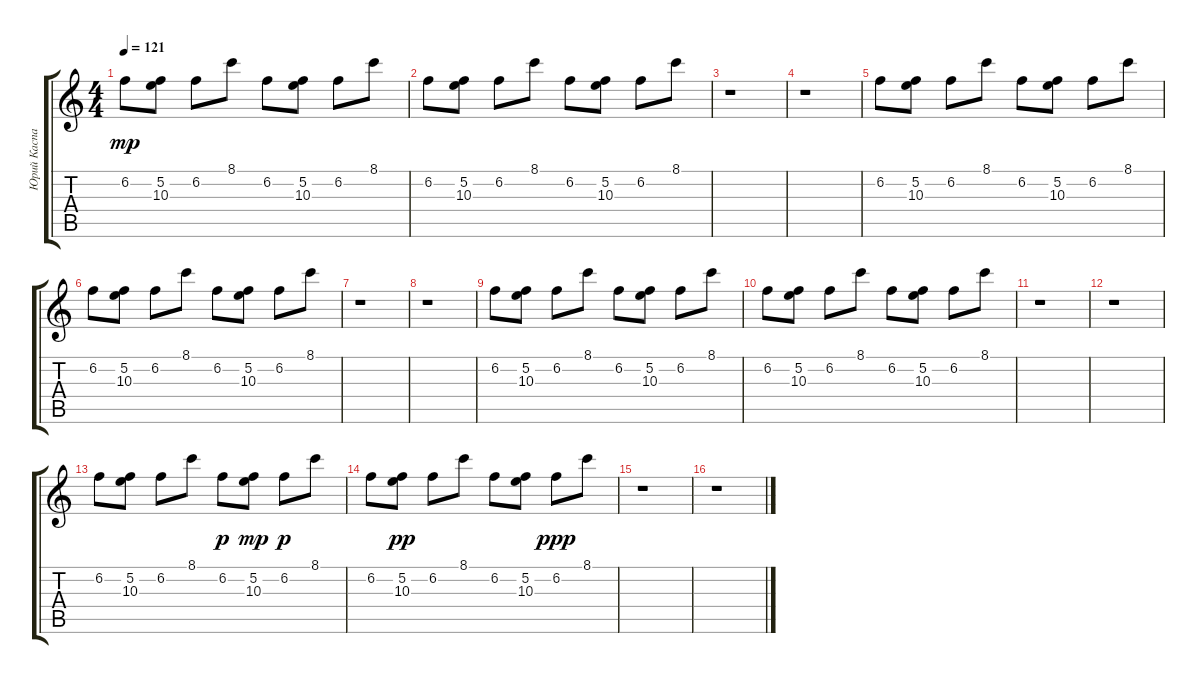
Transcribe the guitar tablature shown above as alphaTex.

\track ("Юрий Каспарян_4" "Юрий Каспа") {instrument acousticguitarsteel}
\staff {score tabs}
\tuning (E4 B3 G3 D3 A2 E2) {hide}
\ts (4 4)
\tempo 121
\clef g2
\ks c
6.2.8{dy mp} (5.2 10.3).8 6.2.8 8.1.8 6.2.8 (5.2 10.3).8 6.2.8 8.1.8 |
6.2.8 (5.2 10.3).8 6.2.8 8.1.8 6.2.8 (5.2 10.3).8 6.2.8 8.1.8 |
r.1 |
r.1 |
6.2.8 (5.2 10.3).8 6.2.8 8.1.8 6.2.8 (5.2 10.3).8 6.2.8 8.1.8 |
6.2.8 (5.2 10.3).8 6.2.8 8.1.8 6.2.8 (5.2 10.3).8 6.2.8 8.1.8 |
r.1 |
r.1 |
6.2.8 (5.2 10.3).8 6.2.8 8.1.8 6.2.8 (5.2 10.3).8 6.2.8 8.1.8 |
6.2.8 (5.2 10.3).8 6.2.8 8.1.8 6.2.8 (5.2 10.3).8 6.2.8 8.1.8 |
r.1 |
r.1 |
6.2.8 (5.2 10.3).8 6.2.8 8.1.8 6.2.8{dy p} (5.2 10.3).8{dy mp} 6.2.8{dy p} 8.1.8 |
6.2.8 (5.2 10.3).8{dy pp} 6.2.8 8.1.8 6.2.8 (5.2 10.3).8 6.2.8{dy ppp} 8.1.8 |
r.1 |
r.1
